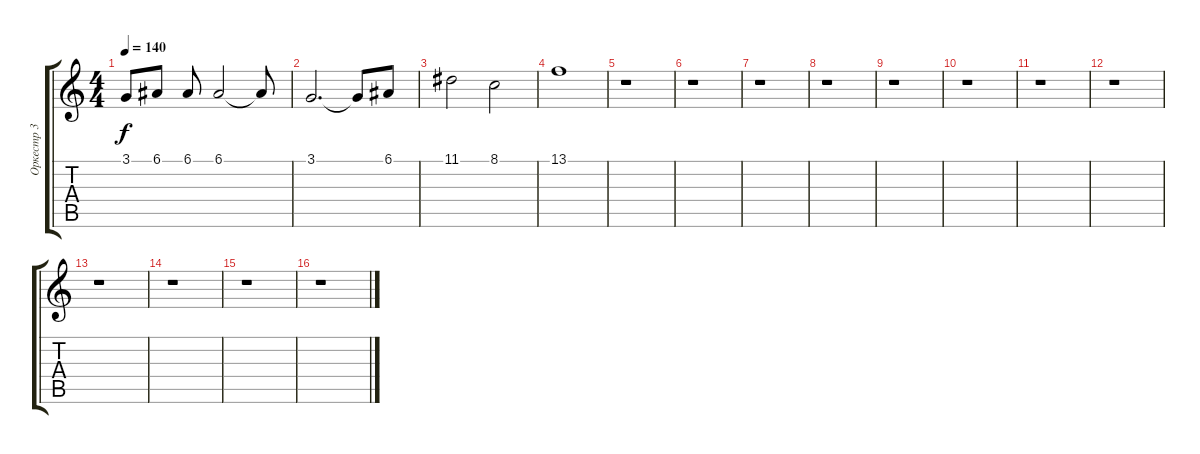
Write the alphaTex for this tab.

\track ("Оркестр 3" "Оркестр 3") {instrument trumpet}
\staff {score tabs}
\tuning (E4 B3 G3 D3 A2 E2) {hide}
\ts (4 4)
\tempo 140
\clef g2
\ks c
3.1.8{dy f} 6.1.8 6.1.8 6.1.2 6.1{t}.8 |
3.1.2{d} 3.1{t}.8 6.1.8 |
11.1.2 8.1.2 |
13.1.1 |
r.1 |
r.1 |
r.1 |
r.1 |
r.1 |
r.1 |
r.1 |
r.1 |
r.1 |
r.1 |
r.1 |
r.1
